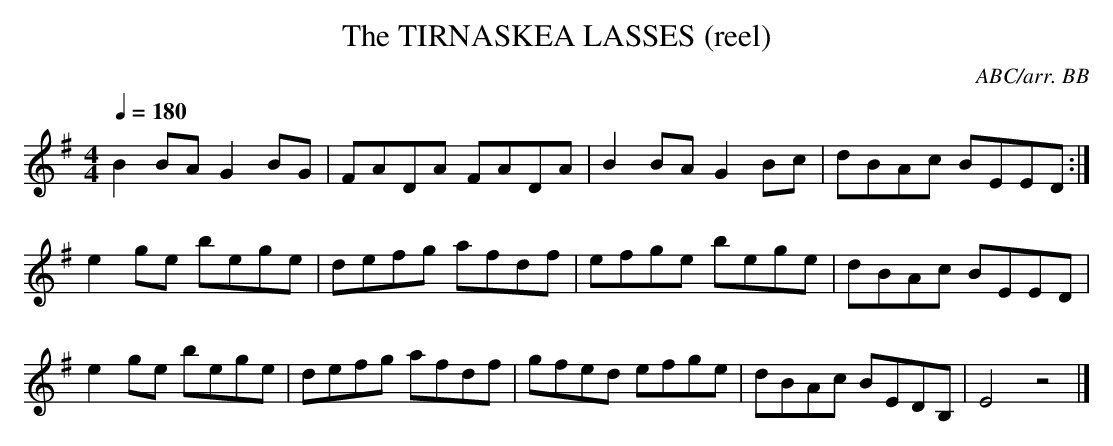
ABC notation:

X:1
T:TIRNASKEA LASSES (reel), The
C:ABC/arr. BB
L:1/8
Q:1/4=180
M:4/4
K:Em
B2BA G2BG|FADA FADA|B2BA G2Bc|dBAc BEED:|
e2 ge bege|defg afdf|efge bege|dBAc BEED|
e2 ge bege|defg afdf|gfed efge|dBAc BEDB,|E4z4|]
